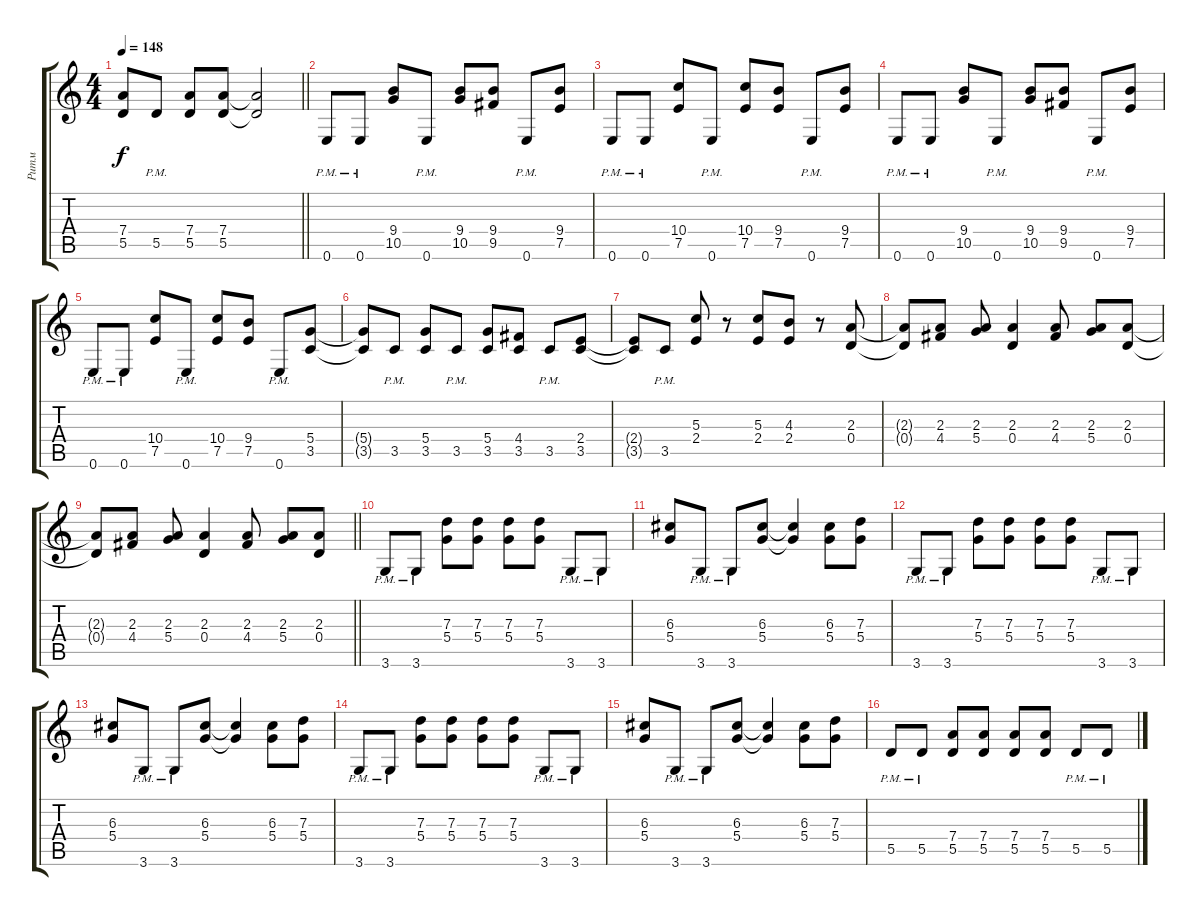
\track ("Ритм" "Ритм") {instrument distortionguitar}
\staff {score tabs}
\tuning (E4 B3 G3 D3 A2 E2) {hide}
\ts (4 4)
\tempo 148
\clef g2
\barLineRight lightlight
\ks c
(7.4 5.5).8{dy f} 5.5{pm}.8 (7.4 5.5).8 (7.4 5.5).8 (7.4{t} 5.5{t}).2 |
0.6{pm}.8 0.6{pm}.8 (9.4 10.5).8 0.6{pm}.8 (9.4 10.5).8 (9.4 9.5).8 0.6{pm}.8 (9.4 7.5).8 |
0.6{pm}.8 0.6{pm}.8 (10.4 7.5).8 0.6{pm}.8 (10.4 7.5).8 (9.4 7.5).8 0.6{pm}.8 (9.4 7.5).8 |
0.6{pm}.8 0.6{pm}.8 (9.4 10.5).8 0.6{pm}.8 (9.4 10.5).8 (9.4 9.5).8 0.6{pm}.8 (9.4 7.5).8 |
0.6{pm}.8 0.6{pm}.8 (10.4 7.5).8 0.6{pm}.8 (10.4 7.5).8 (9.4 7.5).8 0.6{pm}.8 (5.4 3.5).8 |
(5.4{t} 3.5{t}).8 3.5{pm}.8 (5.4 3.5).8 3.5{pm}.8 (5.4 3.5).8 (4.4 3.5).8 3.5{pm}.8 (2.4 3.5).8 |
(2.4{t} 3.5{t}).8 3.5{pm}.8 (5.3 2.4).8 r.8 (5.3 2.4).8 (4.3 2.4).8 r.8 (2.3 0.4).8 |
(2.3{t} 0.4{t}).8 (2.3 4.4).8 (2.3 5.4).8 (2.3 0.4).4 (2.3 4.4).8 (2.3 5.4).8 (2.3 0.4).8 |
\barLineRight lightlight
(2.3{t} 0.4{t}).8 (2.3 4.4).8 (2.3 5.4).8 (2.3 0.4).4 (2.3 4.4).8 (2.3 5.4).8 (2.3 0.4).8 |
3.6{pm}.8 3.6{pm}.8 (7.3 5.4).8 (7.3 5.4).8 (7.3 5.4).8 (7.3 5.4).8 3.6{pm}.8 3.6{pm}.8 |
(6.3 5.4).8 3.6{pm}.8 3.6{pm}.8 (6.3 5.4).8 (6.3{t} 5.4{t}).4 (6.3 5.4).8 (7.3 5.4).8 |
3.6{pm}.8 3.6{pm}.8 (7.3 5.4).8 (7.3 5.4).8 (7.3 5.4).8 (7.3 5.4).8 3.6{pm}.8 3.6{pm}.8 |
(6.3 5.4).8 3.6{pm}.8 3.6{pm}.8 (6.3 5.4).8 (6.3{t} 5.4{t}).4 (6.3 5.4).8 (7.3 5.4).8 |
3.6{pm}.8 3.6{pm}.8 (7.3 5.4).8 (7.3 5.4).8 (7.3 5.4).8 (7.3 5.4).8 3.6{pm}.8 3.6{pm}.8 |
(6.3 5.4).8 3.6{pm}.8 3.6{pm}.8 (6.3 5.4).8 (6.3{t} 5.4{t}).4 (6.3 5.4).8 (7.3 5.4).8 |
5.5{pm}.8 5.5{pm}.8 (7.4 5.5).8 (7.4 5.5).8 (7.4 5.5).8 (7.4 5.5).8 5.5{pm}.8 5.5{pm}.8
